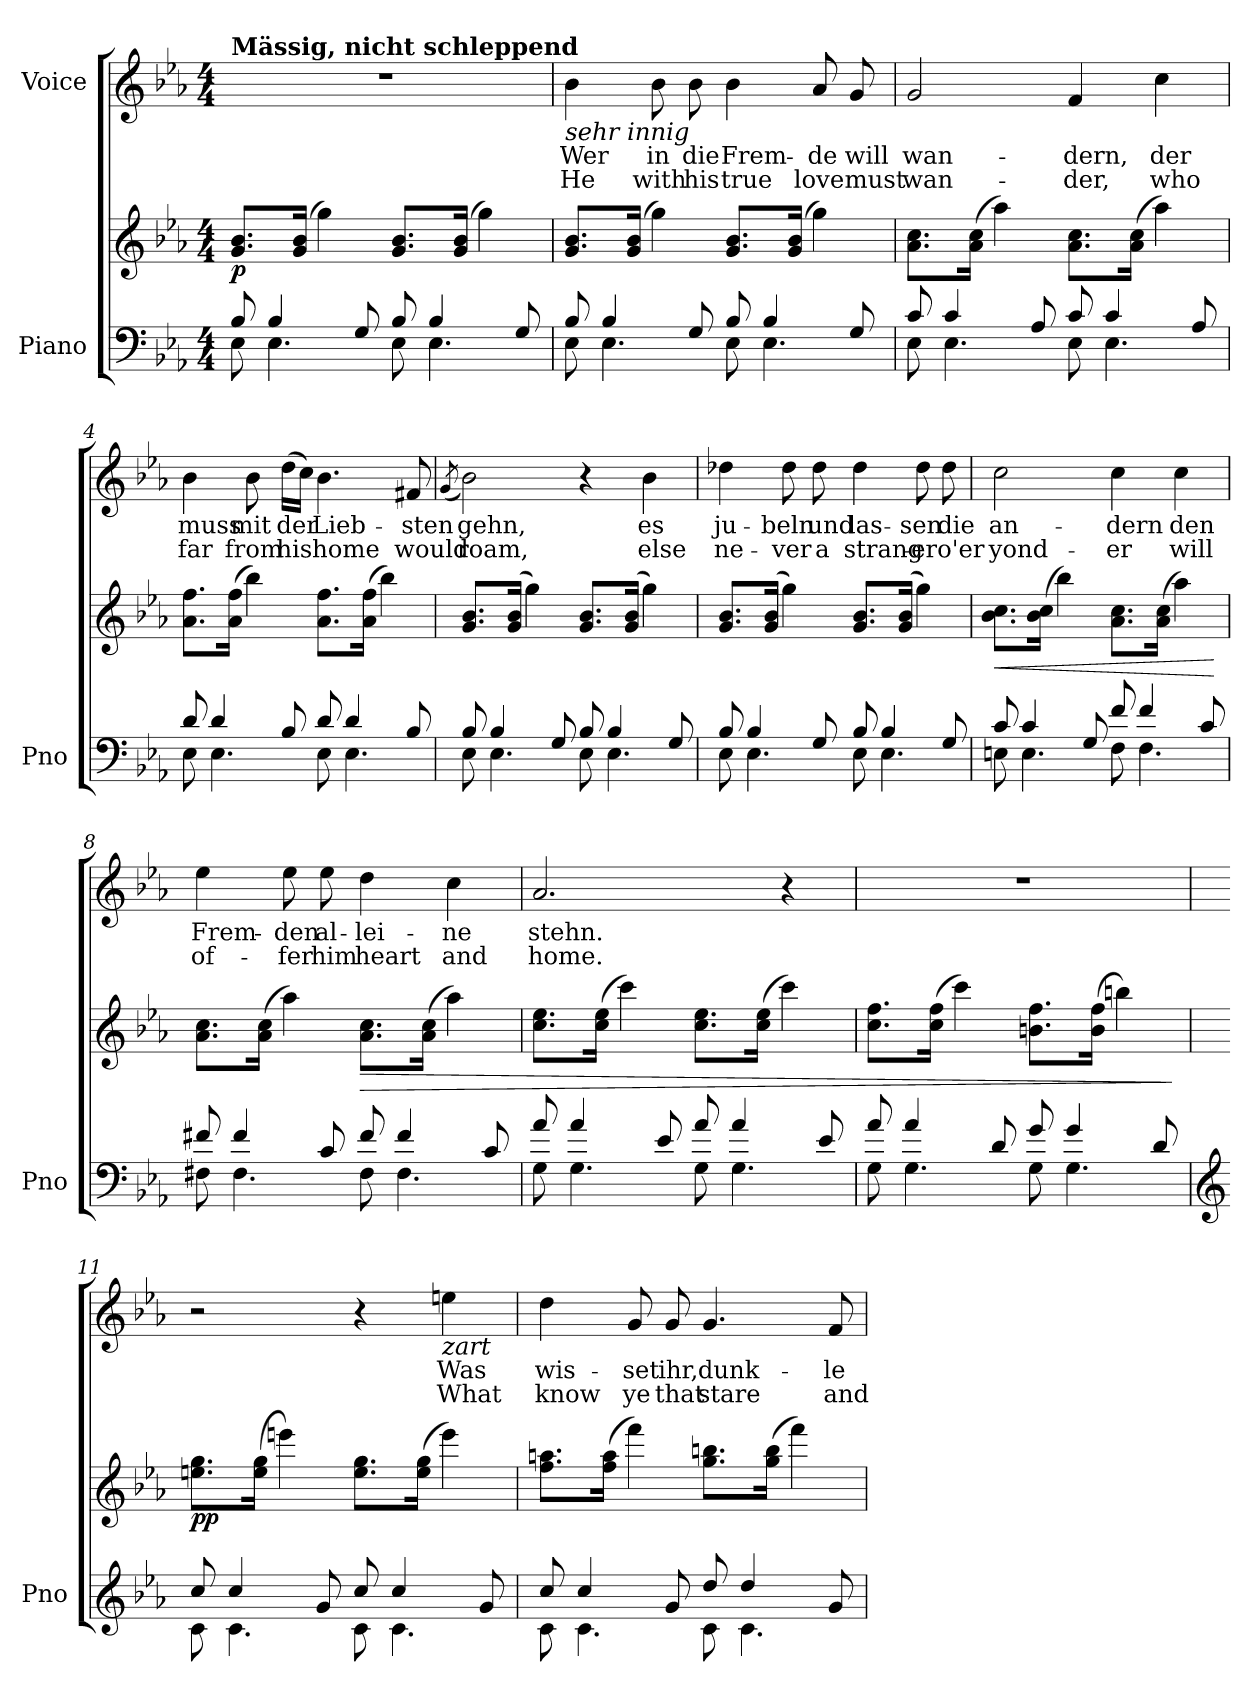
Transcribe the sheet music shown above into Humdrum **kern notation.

**kern	**kern	**dynam	**kern	**text	**text
*part2	*part2	*part2	*part1	*part1	*part1
*staff3	*staff2	*staff2/3	*staff1	*staff1	*staff1
*I"Piano	*	*	*I"Voice	*	*
*I'Pno	*	*	*	*	*
*clefF4	*clefG2	*	*clefG2	*	*
*k[b-e-a-]	*k[b-e-a-]	*	*k[b-e-a-]	*	*
*M4/4	*M4/4	*	*M4/4	*	*
=1	=1	=1	=1	=1	=1
*^	*	*	*	*	*
!	!	!	!	!LO:TX:a:B:t=Mässig, nicht schleppend	!	!
!	!	!	!LO:DY:b	!	!	!
8B-/	8E-\	8.g/ 8.b-/L	p	1r	.	.
4B-/	4.E-\	.	.	.	.	.
.	.	(16g/ 16b-/Jk	.	.	.	.
.	.	4gg\)	.	.	.	.
8G/	.	.	.	.	.	.
8B-/	8E-\	8.g/ 8.b-/L	.	.	.	.
4B-/	4.E-\	.	.	.	.	.
.	.	(16g/ 16b-/Jk	.	.	.	.
.	.	4gg\)	.	.	.	.
8G/	.	.	.	.	.	.
=2	=2	=2	=2	=2	=2	=2
!	!	!	!	!LO:TX:b:i:t=sehr innig	!	!
!	!	!	!	!	!LO:LY:b	!LO:LY:b
8B-/	8E-\	8.g/ 8.b-/L	.	4b-\	Wer	He
4B-/	4.E-\	.	.	.	.	.
.	.	(16g/ 16b-/Jk	.	.	.	.
!	!	!	!	!	!LO:LY:b	!LO:LY:b
.	.	4gg\)	.	8b-\	in	with
!	!	!	!	!	!LO:LY:b	!LO:LY:b
8G/	.	.	.	8b-\	die	his
!	!	!	!	!	!LO:LY:b	!LO:LY:b
8B-/	8E-\	8.g/ 8.b-/L	.	4b-\	Frem-	true
4B-/	4.E-\	.	.	.	.	.
.	.	(16g/ 16b-/Jk	.	.	.	.
!	!	!	!	!	!LO:LY:b	!LO:LY:b
.	.	4gg\)	.	8a-/	-de	love
!	!	!	!	!	!LO:LY:b	!LO:LY:b
8G/	.	.	.	8g/	will	must
=3	=3	=3	=3	=3	=3	=3
!	!	!	!	!	!LO:LY:b	!LO:LY:b
8c/	8E-\	8.a-\ 8.cc\L	.	2g/	wan-	wan-
4c/	4.E-\	.	.	.	.	.
.	.	(16a-\ 16cc\Jk	.	.	.	.
.	.	4aa-\)	.	.	.	.
8A-/	.	.	.	.	.	.
!	!	!	!	!	!LO:LY:b	!LO:LY:b
8c/	8E-\	8.a-\ 8.cc\L	.	4f/	-dern,	-der,
4c/	4.E-\	.	.	.	.	.
.	.	(16a-\ 16cc\Jk	.	.	.	.
!	!	!	!	!	!LO:LY:b	!LO:LY:b
.	.	4aa-\)	.	4cc\	der	who
8A-/	.	.	.	.	.	.
!!LO:LB:g=z
=4	=4	=4	=4	=4	=4	=4
!	!	!	!	!	!LO:LY:b	!LO:LY:b
8d/	8E-\	8.a-\ 8.ff\L	.	4b-\	muss	far
4d/	4.E-\	.	.	.	.	.
.	.	(16a-\ 16ff\Jk	.	.	.	.
!	!	!	!	!	!LO:LY:b	!LO:LY:b
.	.	4bb-\)	.	8b-\	mit	from
!	!	!	!	!	!LO:LY:b	!LO:LY:b
8B-/	.	.	.	(16dd\LL	der	his
.	.	.	.	16cc\JJ)	.	.
!	!	!	!	!	!LO:LY:b	!LO:LY:b
8d/	8E-\	8.a-\ 8.ff\L	.	4.b-\	Lieb-	home
4d/	4.E-\	.	.	.	.	.
.	.	(16a-\ 16ff\Jk	.	.	.	.
.	.	4bb-\)	.	.	.	.
!	!	!	!	!	!LO:LY:b	!LO:LY:b
8B-/	.	.	.	8f#X/	-sten	would
=5	=5	=5	=5	=5	=5	=5
.	.	.	.	(8qg/	.	.
!	!	!	!	!	!LO:LY:b	!LO:LY:b
8B-/	8E-\	8.g/ 8.b-/L	.	2b-\)	gehn,	roam,
4B-/	4.E-\	.	.	.	.	.
.	.	(16g/ 16b-/Jk	.	.	.	.
.	.	4gg\)	.	.	.	.
8G/	.	.	.	.	.	.
8B-/	8E-\	8.g/ 8.b-/L	.	4r	.	.
4B-/	4.E-\	.	.	.	.	.
.	.	(16g/ 16b-/Jk	.	.	.	.
!	!	!	!	!	!LO:LY:b	!LO:LY:b
.	.	4gg\)	.	4b-\	es	else
8G/	.	.	.	.	.	.
=6	=6	=6	=6	=6	=6	=6
!	!	!	!	!	!LO:LY:b	!LO:LY:b
8B-/	8E-\	8.g/ 8.b-/L	.	4dd-X\	ju-	ne-
4B-/	4.E-\	.	.	.	.	.
.	.	(16g/ 16b-/Jk	.	.	.	.
!	!	!	!	!	!LO:LY:b	!LO:LY:b
.	.	4gg\)	.	8dd-\	-beln	-ver
!	!	!	!	!	!LO:LY:b	!LO:LY:b
8G/	.	.	.	8dd-\	und	a
!	!	!	!	!	!LO:LY:b	!LO:LY:b
8B-/	8E-\	8.g/ 8.b-/L	.	4dd-\	las-	strang-
4B-/	4.E-\	.	.	.	.	.
.	.	(16g/ 16b-/Jk	.	.	.	.
!	!	!	!	!	!LO:LY:b	!LO:LY:b
.	.	4gg\)	.	8dd-\	-sen	-er
!	!	!	!	!	!LO:LY:b	!LO:LY:b
8G/	.	.	.	8dd-\	die	o'er
!!LO:LB:g=z
=7	=7	=7	=7	=7	=7	=7
!	!	!	!LO:HP:b	!	!LO:LY:b	!LO:LY:b
8c/	8En\	8.b-\ 8.cc\L	<	2cc\	an-	yond-
4c/	4.E\	.	.	.	.	.
.	.	(16b-\ 16cc\Jk	.	.	.	.
.	.	4bb-\)	.	.	.	.
8G/	.	.	.	.	.	.
!	!	!	!	!	!LO:LY:b	!LO:LY:b
8f/	8F\	8.a-\ 8.cc\L	.	4cc\	-dern	-er
4f/	4.F\	.	.	.	.	.
.	.	(16a-\ 16cc\Jk	.	.	.	.
!	!	!	!	!	!LO:LY:b	!LO:LY:b
.	.	4aa-\)	.	4cc\	den	will
8c/	.	.	.	.	.	.
*v	*v	*	*	*	*	*
.	.	[	.	.	.
=8	=8	=8	=8	=8	=8
*^	*	*	*	*	*
!	!	!	!	!	!LO:LY:b	!LO:LY:b
8f#X/	8F#X\	8.a-\ 8.cc\L	.	4ee-\	Frem-	of-
4f#/	4.F#\	.	.	.	.	.
.	.	(16a-\ 16cc\Jk	.	.	.	.
!	!	!	!	!	!LO:LY:b	!LO:LY:b
.	.	4aa-\)	.	8ee-\	-den	-fer
!	!	!	!	!	!LO:LY:b	!LO:LY:b
8c/	.	.	.	8ee-\	al-	him
!	!	!	!LO:HP:b	!	!LO:LY:b	!LO:LY:b
8f#/	8F#\	8.a-\ 8.cc\L	>	4dd\	-lei-	heart
4f#/	4.F#\	.	.	.	.	.
.	.	(16a-\ 16cc\Jk	.	.	.	.
!	!	!	!	!	!LO:LY:b	!LO:LY:b
.	.	4aa-\)	.	4cc\	-ne	and
8c/	.	.	.	.	.	.
=9	=9	=9	=9	=9	=9	=9
!	!	!	!	!	!LO:LY:b	!LO:LY:b
8a-/	8G\	8.cc\ 8.ee-\L	.	2.a-/	stehn.	home.
4a-/	4.G\	.	.	.	.	.
.	.	(16cc\ 16ee-\Jk	.	.	.	.
.	.	4ccc\)	.	.	.	.
8e-/	.	.	.	.	.	.
8a-/	8G\	8.cc\ 8.ee-\L	.	.	.	.
4a-/	4.G\	.	.	.	.	.
.	.	(16cc\ 16ee-\Jk	.	.	.	.
.	.	4ccc\)	.	4r	.	.
8e-/	.	.	.	.	.	.
!!LO:PB:g=z
=10	=10	=10	=10	=10	=10	=10
8a-/	8G\	8.cc\ 8.ff\L	.	1r	.	.
4a-/	4.G\	.	.	.	.	.
.	.	(16cc\ 16ff\Jk	.	.	.	.
.	.	4ccc\)	.	.	.	.
8d/	.	.	.	.	.	.
8g/	8G\	8.bn\ 8.ff\L	.	.	.	.
4g/	4.G\	.	.	.	.	.
.	.	(16b\ 16ff\Jk	.	.	.	.
.	.	4bbn\)	.	.	.	.
8d/	.	.	.	.	.	.
*v	*v	*	*	*	*	*
.	.	]	.	.	.
=11	=11	=11	=11	=11	=11
*clefG2	*	*	*	*	*
*^	*	*	*	*	*
!	!	!	!LO:DY:b	!	!	!
8cc/	8c\	8.een\ 8.gg\L	pp	2r	.	.
4cc/	4.c\	.	.	.	.	.
.	.	(16ee\ 16gg\Jk	.	.	.	.
.	.	4eeen\)	.	.	.	.
8g/	.	.	.	.	.	.
8cc/	8c\	8.ee\ 8.gg\L	.	4r	.	.
4cc/	4.c\	.	.	.	.	.
.	.	(16ee\ 16gg\Jk	.	.	.	.
!	!	!	!	!LO:TX:b:i:t=zart	!	!
!	!	!	!	!	!LO:LY:b	!LO:LY:b
.	.	4eee\)	.	4een\	Was	What
8g/	.	.	.	.	.	.
=12	=12	=12	=12	=12	=12	=12
!	!	!	!	!	!LO:LY:b	!LO:LY:b
8cc/	8c\	8.ff\ 8.aan\L	.	4dd\	wis-	know
4cc/	4.c\	.	.	.	.	.
.	.	(16ff\ 16aa\Jk	.	.	.	.
!	!	!	!	!	!LO:LY:b	!LO:LY:b
.	.	4fff\)	.	8g/	-set	ye
!	!	!	!	!	!LO:LY:b	!LO:LY:b
8g/	.	.	.	8g/	ihr,	that
!	!	!	!	!	!LO:LY:b	!LO:LY:b
8dd/	8c\	8.gg\ 8.bbn\L	.	4.g/	dunk-	stare
4dd/	4.c\	.	.	.	.	.
.	.	(16gg\ 16bb\Jk	.	.	.	.
.	.	4fff\)	.	.	.	.
!	!	!	!	!	!LO:LY:b	!LO:LY:b
8g/	.	.	.	8f/	-le	and
*v	*v	*	*	*	*	*
=	=	=	=	=	=
*-	*-	*-	*-	*-	*-
